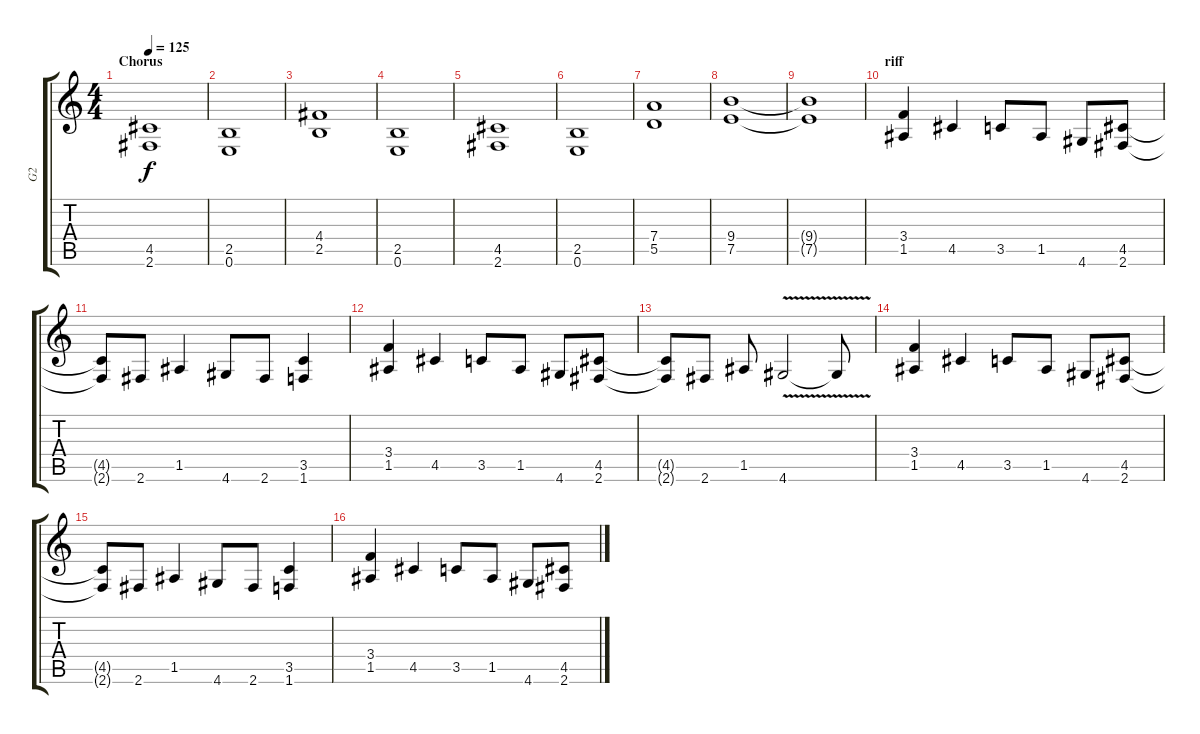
\track ("G2" "G2") {instrument distortionguitar}
\staff {score tabs}
\tuning (E4 B3 G3 D3 A2 E2) {hide}
\ts (4 4)
\section ("" "Chorus")
\tempo 125
\clef g2
\ks c
(4.5 2.6).1{dy f} |
(2.5 0.6).1 |
(4.4 2.5).1 |
(2.5 0.6).1 |
(4.5 2.6).1 |
(2.5 0.6).1 |
(7.4 5.5).1 |
(9.4 7.5).1 |
(9.4{t} 7.5{t}).1 |
\section ("" "riff")
(3.4 1.5).4 4.5.4 3.5.8 1.5.8 4.6.8 (4.5 2.6).8 |
(4.5{t} 2.6{t}).8 2.6.8 1.5.4 4.6.8 2.6.8 (3.5 1.6).4 |
(3.4 1.5).4 4.5.4 3.5.8 1.5.8 4.6.8 (4.5 2.6).8 |
(4.5{t} 2.6{t}).8 2.6.8 1.5.8 4.6{v}.2 4.6{t}.8 |
(3.4 1.5).4 4.5.4 3.5.8 1.5.8 4.6.8 (4.5 2.6).8 |
(4.5{t} 2.6{t}).8 2.6.8 1.5.4 4.6.8 2.6.8 (3.5 1.6).4 |
(3.4 1.5).4 4.5.4 3.5.8 1.5.8 4.6.8 (4.5 2.6).8
